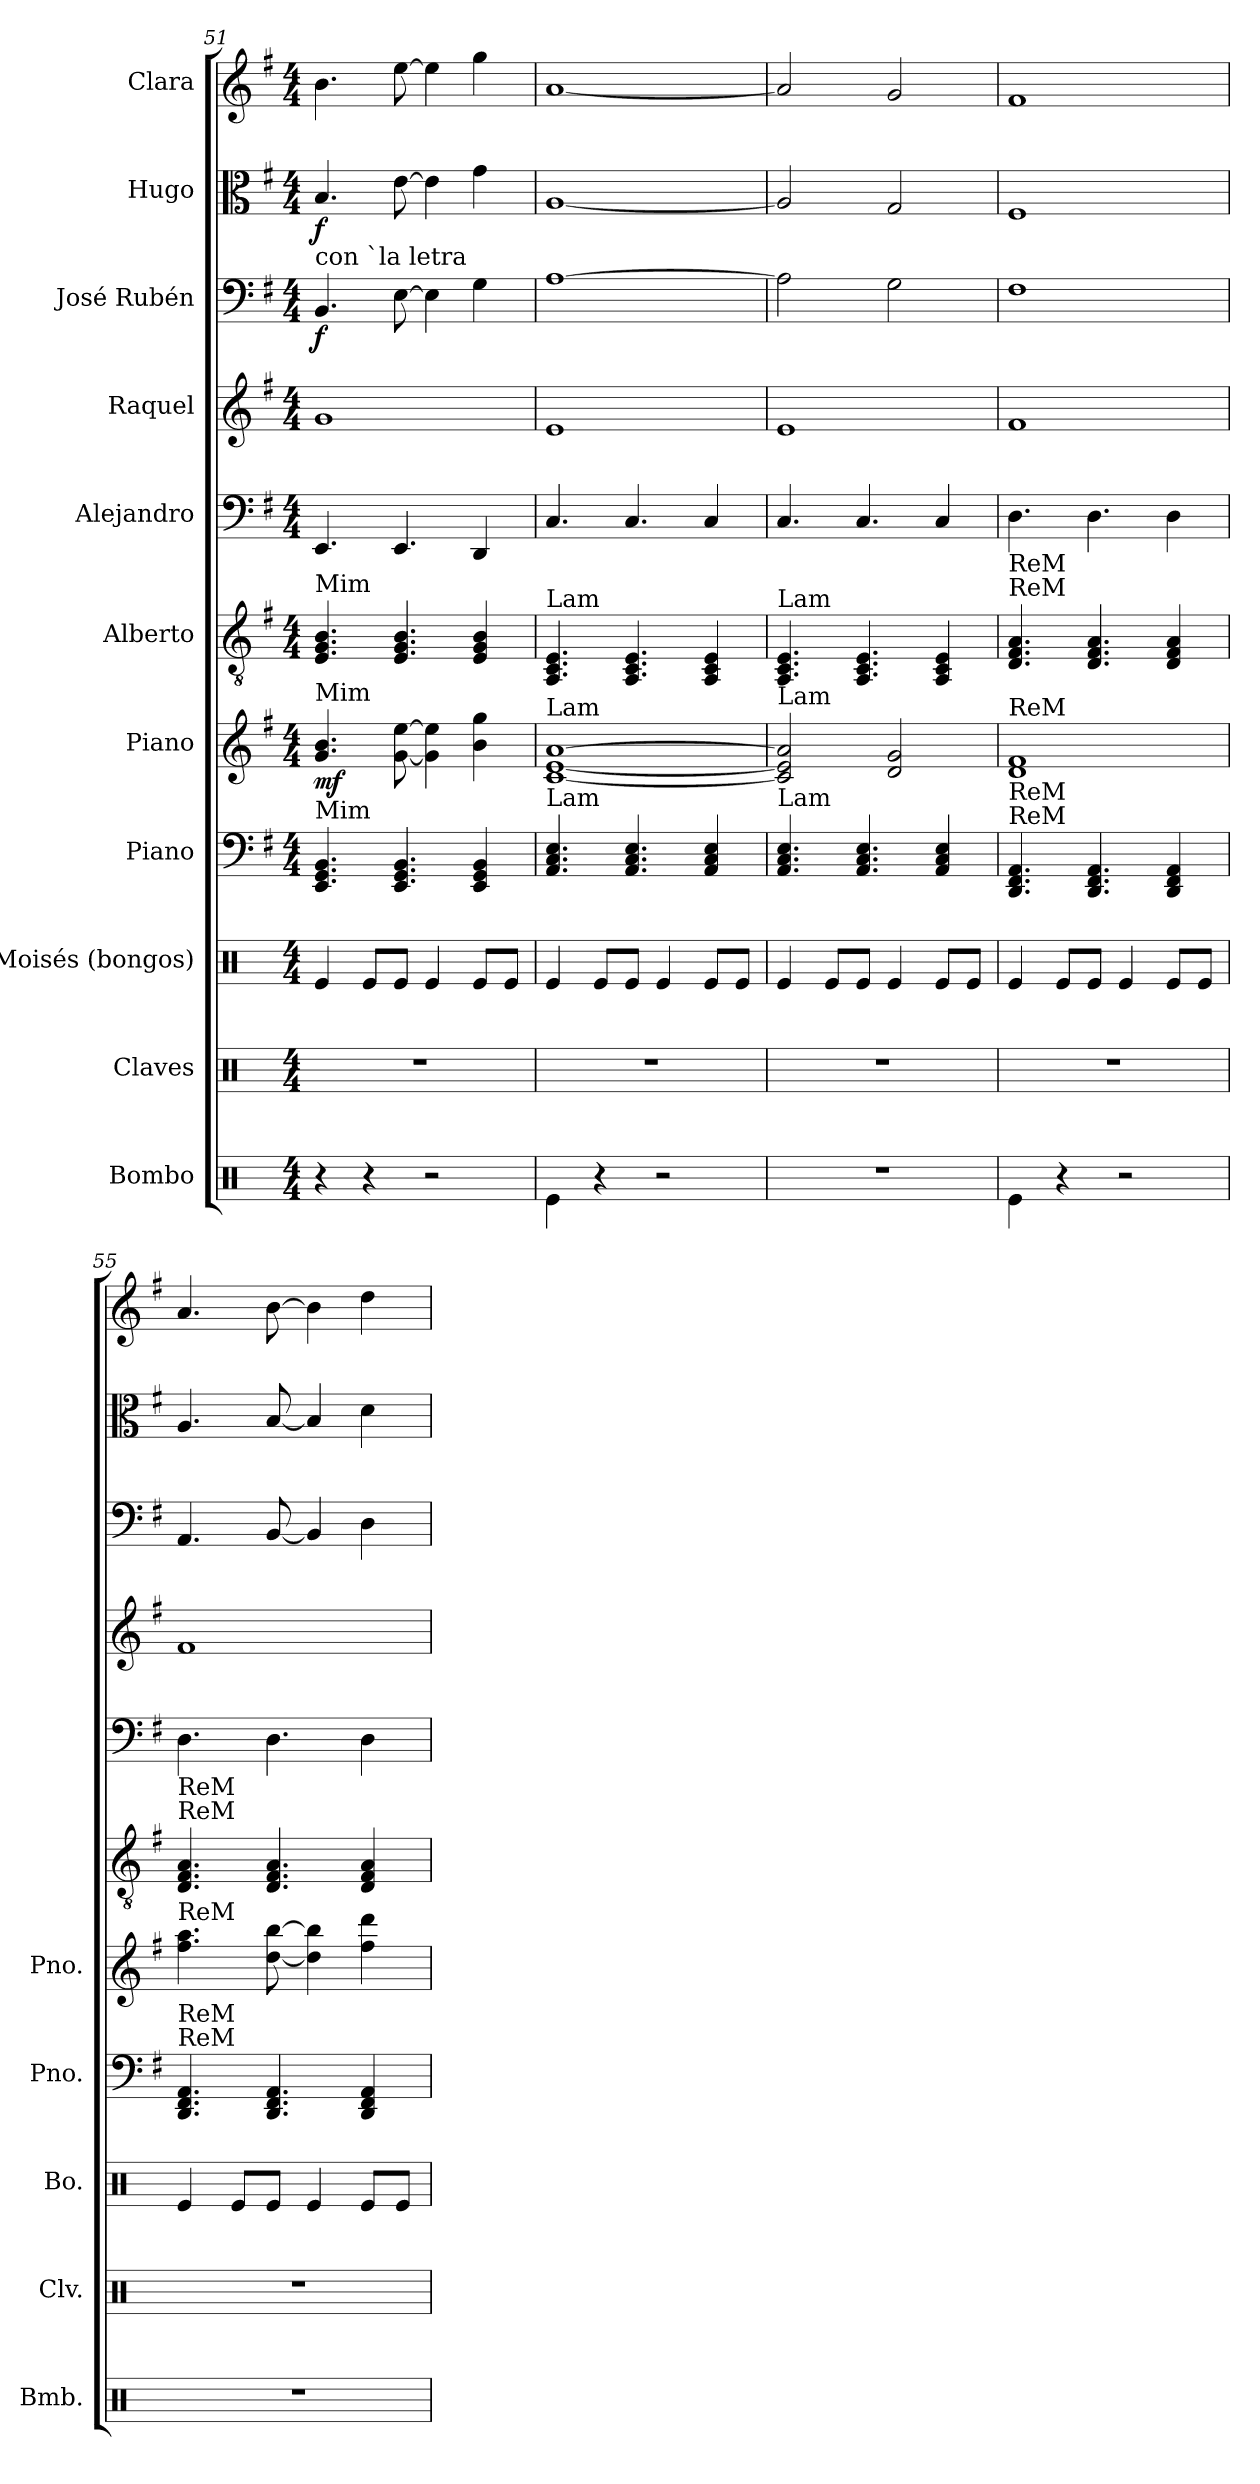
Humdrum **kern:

**kern	**kern	**kern	**kern	**kern	**dynam	**kern	**kern	**dynam	**kern	**kern	**dynam	**kern	**dynam	**kern
*part11	*part10	*part9	*part8	*part7	*part7	*part6	*part5	*part5	*part4	*part3	*part3	*part2	*part2	*part1
*staff11	*staff10	*staff9	*staff8	*staff7	*staff7	*staff6	*staff5	*staff5	*staff4	*staff3	*staff3	*staff2	*staff2	*staff1
*I"Bombo	*I"Claves	*I"Moisés (bongos)	*I"Piano	*I"Piano	*	*I"Alberto	*I"Alejandro	*	*I"Raquel	*I"José Rubén	*	*I"Hugo	*	*I"Clara
*I'Bmb.	*I'Clv.	*I'Bo.	*I'Pno.	*I'Pno.	*	*	*	*	*	*	*	*	*	*
!!LO:PB:g=z
*clefX	*clefX	*clefX	*clefF4	*clefG2	*	*clefGv2	*clefF4	*	*clefG2	*clefF4	*	*clefC3	*	*clefG2
*k[]	*k[]	*k[]	*k[f#]	*k[f#]	*	*k[f#]	*k[f#]	*	*k[f#]	*k[f#]	*	*k[f#]	*	*k[f#]
*M4/4	*M4/4	*M4/4	*M4/4	*M4/4	*	*M4/4	*M4/4	*	*M4/4	*M4/4	*	*M4/4	*	*M4/4
=51	=51	=51	=51	=51	=51	=51	=51	=51	=51	=51	=51	=51	=51	=51
!	!	!	!	!	!	!	!	!	!	!LO:TX:a:t=con `la letra	!	!	!	!
!	!	!	!	!	!	!LO:TX:a:t=Mim	!	!	!	!	!	!	!	!
!	!	!	!	!LO:TX:a:t=Mim	!	!	!	!	!	!	!	!	!	!
!	!	!	!LO:TX:a:t=Mim	!	!	!	!	!	!	!	!	!	!	!
!	!	!	!	!	!LO:DY:b	!	!	!LO:DY:b	!	!	!	!	!	!
!	!	!	!	!	!	!	!	!LO:DY:n=1:b	!	!	!LO:DY:b	!	!LO:DY:b	!
4r	1r	4Re/	4.EE/ 4.GG/ 4.BB/	4.g/ 4.b/	mf	4.E/ 4.G/ 4.B/	4.EE/	mf mf	1g	4.BB/	f	4.B/	f	4.b\
4r	.	8Re/L	.	.	.	.	.	.	.	.	.	.	.	.
.	.	8Re/J	4.EE/ 4.GG/ 4.BB/	[8g\ [8ee\	.	4.E/ 4.G/ 4.B/	4.EE/	.	.	[8E\	.	[8e\	.	[8ee\
2r	.	4Re/	.	4g\] 4ee\]	.	.	.	.	.	4E\]	.	4e\]	.	4ee\]
.	.	8Re/L	4EE/ 4GG/ 4BB/	4b\ 4gg\	.	4E/ 4G/ 4B/	4DD/	.	.	4G\	.	4g\	.	4gg\
.	.	8Re/J	.	.	.	.	.	.	.	.	.	.	.	.
=52	=52	=52	=52	=52	=52	=52	=52	=52	=52	=52	=52	=52	=52	=52
!	!	!	!	!	!	!LO:TX:a:t=Lam	!	!	!	!	!	!	!	!
!	!	!	!	!LO:TX:a:t=Lam	!	!	!	!	!	!	!	!	!	!
!	!	!	!LO:TX:a:t=Lam	!	!	!	!	!	!	!	!	!	!	!
4Re\	1r	4Re/	4.AA/ 4.C/ 4.E/	[1c [1e [1a	.	4.AA/ 4.C/ 4.E/	4.C/	.	1e	[1A	.	[1A	.	[1a
4r	.	8Re/L	.	.	.	.	.	.	.	.	.	.	.	.
.	.	8Re/J	4.AA/ 4.C/ 4.E/	.	.	4.AA/ 4.C/ 4.E/	4.C/	.	.	.	.	.	.	.
2r	.	4Re/	.	.	.	.	.	.	.	.	.	.	.	.
.	.	8Re/L	4AA/ 4C/ 4E/	.	.	4AA/ 4C/ 4E/	4C/	.	.	.	.	.	.	.
.	.	8Re/J	.	.	.	.	.	.	.	.	.	.	.	.
=53	=53	=53	=53	=53	=53	=53	=53	=53	=53	=53	=53	=53	=53	=53
!	!	!	!	!	!	!LO:TX:a:t=Lam	!	!	!	!	!	!	!	!
!	!	!	!	!LO:TX:a:t=Lam	!	!	!	!	!	!	!	!	!	!
!	!	!	!LO:TX:a:t=Lam	!	!	!	!	!	!	!	!	!	!	!
1r	1r	4Re/	4.AA/ 4.C/ 4.E/	2c/] 2e/] 2a/]	.	4.AA/ 4.C/ 4.E/	4.C/	.	1e	2A\]	.	2A/]	.	2a/]
.	.	8Re/L	.	.	.	.	.	.	.	.	.	.	.	.
.	.	8Re/J	4.AA/ 4.C/ 4.E/	.	.	4.AA/ 4.C/ 4.E/	4.C/	.	.	.	.	.	.	.
.	.	4Re/	.	2d/ 2g/	.	.	.	.	.	2G\	.	2G/	.	2g/
.	.	8Re/L	4AA/ 4C/ 4E/	.	.	4AA/ 4C/ 4E/	4C/	.	.	.	.	.	.	.
.	.	8Re/J	.	.	.	.	.	.	.	.	.	.	.	.
=54	=54	=54	=54	=54	=54	=54	=54	=54	=54	=54	=54	=54	=54	=54
!	!	!	!	!	!	!LO:TX:a:t=ReM	!	!	!	!	!	!	!	!
!	!	!	!	!	!	!LO:TX:a:t=ReM	!	!	!	!	!	!	!	!
!	!	!	!	!LO:TX:a:t=ReM	!	!	!	!	!	!	!	!	!	!
!	!	!	!LO:TX:a:t=ReM	!	!	!	!	!	!	!	!	!	!	!
!	!	!	!LO:TX:a:t=ReM	!	!	!	!	!	!	!	!	!	!	!
4Re\	1r	4Re/	4.DD/ 4.FF#/ 4.AA/	1d 1f#	.	4.D/ 4.F#/ 4.A/	4.D\	.	1f#	1F#	.	1F#	.	1f#
4r	.	8Re/L	.	.	.	.	.	.	.	.	.	.	.	.
.	.	8Re/J	4.DD/ 4.FF#/ 4.AA/	.	.	4.D/ 4.F#/ 4.A/	4.D\	.	.	.	.	.	.	.
2r	.	4Re/	.	.	.	.	.	.	.	.	.	.	.	.
.	.	8Re/L	4DD/ 4FF#/ 4AA/	.	.	4D/ 4F#/ 4A/	4D\	.	.	.	.	.	.	.
.	.	8Re/J	.	.	.	.	.	.	.	.	.	.	.	.
=55	=55	=55	=55	=55	=55	=55	=55	=55	=55	=55	=55	=55	=55	=55
!	!	!	!	!	!	!LO:TX:a:t=ReM	!	!	!	!	!	!	!	!
!	!	!	!	!	!	!LO:TX:a:t=ReM	!	!	!	!	!	!	!	!
!	!	!	!	!LO:TX:a:t=ReM	!	!	!	!	!	!	!	!	!	!
!	!	!	!LO:TX:a:t=ReM	!	!	!	!	!	!	!	!	!	!	!
!	!	!	!LO:TX:a:t=ReM	!	!	!	!	!	!	!	!	!	!	!
1r	1r	4Re/	4.DD/ 4.FF#/ 4.AA/	4.ff#\ 4.aa\	.	4.D/ 4.F#/ 4.A/	4.D\	.	1f#	4.AA/	.	4.A/	.	4.a/
.	.	8Re/L	.	.	.	.	.	.	.	.	.	.	.	.
.	.	8Re/J	4.DD/ 4.FF#/ 4.AA/	[8dd\ [8bb\	.	4.D/ 4.F#/ 4.A/	4.D\	.	.	[8BB/	.	[8B/	.	[8b\
.	.	4Re/	.	4dd\] 4bb\]	.	.	.	.	.	4BB/]	.	4B/]	.	4b\]
.	.	8Re/L	4DD/ 4FF#/ 4AA/	4ff#\ 4ddd\	.	4D/ 4F#/ 4A/	4D\	.	.	4D\	.	4d\	.	4dd\
.	.	8Re/J	.	.	.	.	.	.	.	.	.	.	.	.
=	=	=	=	=	=	=	=	=	=	=	=	=	=	=
*-	*-	*-	*-	*-	*-	*-	*-	*-	*-	*-	*-	*-	*-	*-
